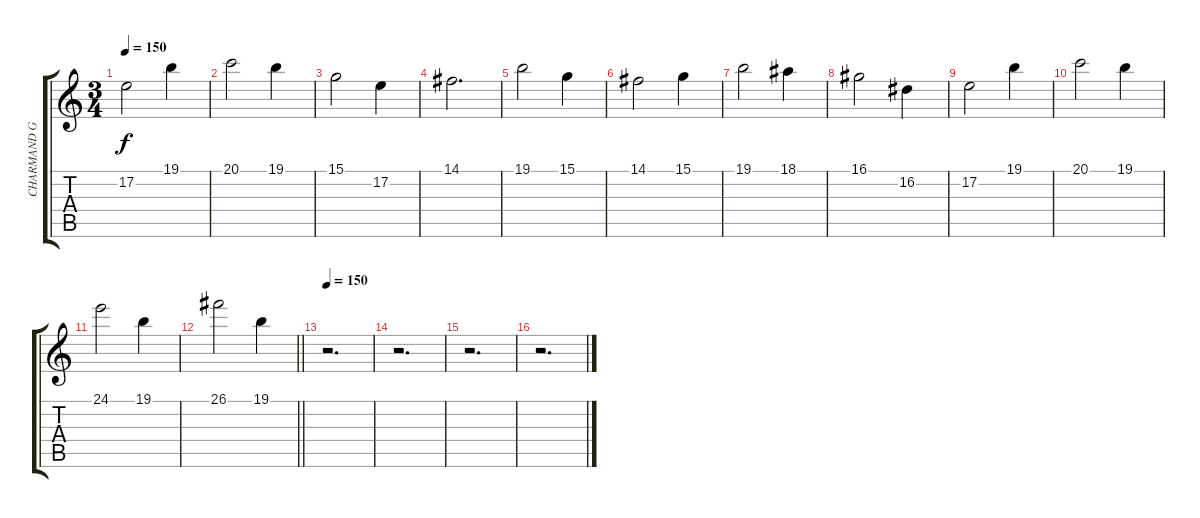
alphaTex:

\track ("CHARMAND GRIMLOCH" "CHARMAND G") {instrument stringensemble1}
\staff {score tabs}
\tuning (E4 B3 G3 D3 A2 E2) {hide}
\ts (3 4)
\tempo 150
\clef g2
\ks c
17.2.2{dy f} 19.1.4 |
20.1.2 19.1.4 |
15.1.2 17.2.4 |
14.1.2{d} |
19.1.2 15.1.4 |
14.1.2 15.1.4 |
19.1.2 18.1.4 |
16.1.2 16.2.4 |
17.2.2 19.1.4 |
20.1.2 19.1.4 |
24.1.2 19.1.4 |
\barLineRight lightlight
26.1.2 19.1.4 |
\tempo 150
r.2{d} |
r.2{d} |
r.2{d} |
r.2{d}
